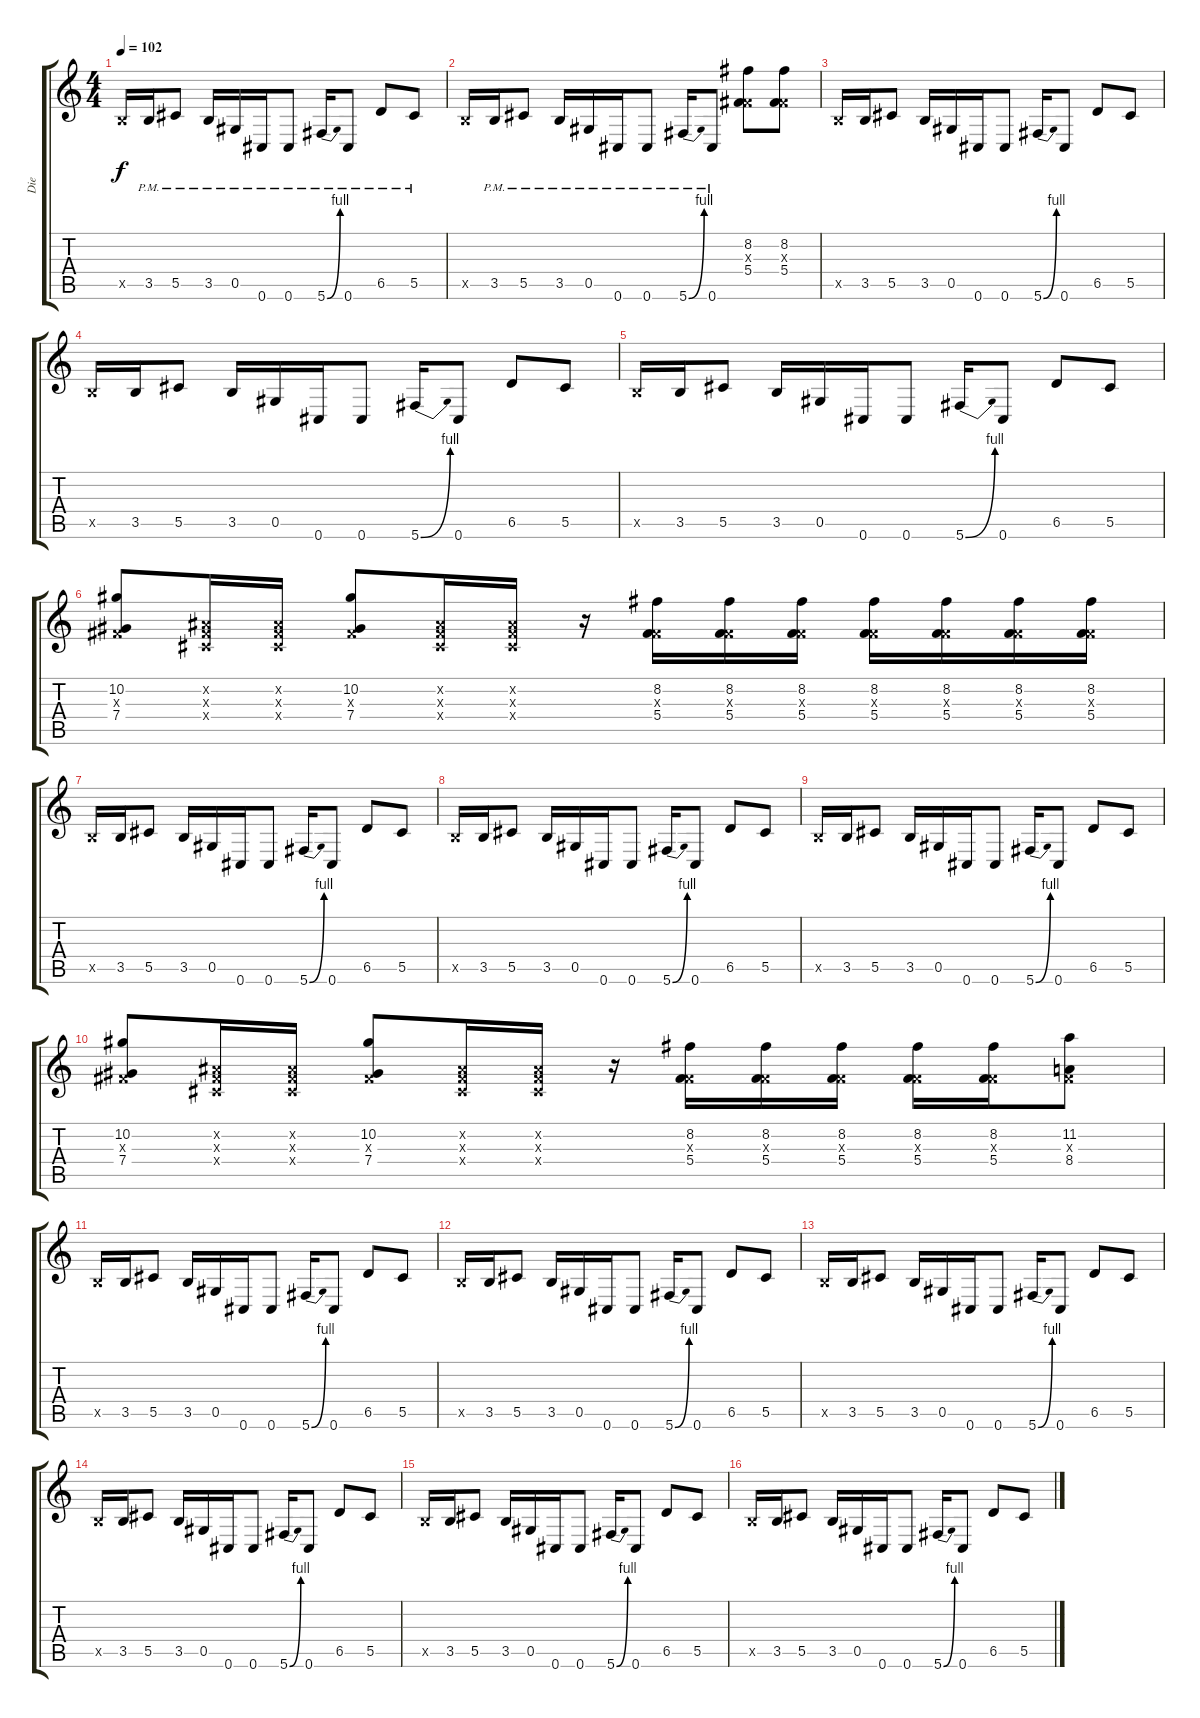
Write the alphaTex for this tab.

\track ("Die" "Die") {instrument distortionguitar}
\staff {score tabs}
\tuning (Eb4 Bb3 Gb3 Db3 Ab2 Db2) {hide}
\ts (4 4)
\tempo 102
\clef g2
\ks c
3.5{x}.16{dy f} 3.5{pm}.16 5.5{pm}.8 3.5{pm}.16 0.5{pm}.16 0.6{pm}.16 0.6{pm}.8 5.6{be (bend 0 0 60 4) pm}.16 0.6{pm}.8 6.5{pm}.8 5.5{pm}.8 |
3.5{x}.16 3.5{pm}.16 5.5{pm}.8 3.5{pm}.16 0.5{pm}.16 0.6{pm}.16 0.6{pm}.8 5.6{be (bend 0 0 60 4) pm}.16 0.6{pm}.8 (8.2 0.3{x} 5.4).8 (8.2 0.3{x} 5.4).8 |
3.5{x}.16 3.5.16 5.5.8 3.5.16 0.5.16 0.6.16 0.6.8 5.6{be (bend 0 0 60 4)}.16 0.6.8 6.5.8 5.5.8 |
3.5{x}.16 3.5.16 5.5.8 3.5.16 0.5.16 0.6.16 0.6.8 5.6{be (bend 0 0 60 4)}.16 0.6.8 6.5.8 5.5.8 |
3.5{x}.16 3.5.16 5.5.8 3.5.16 0.5.16 0.6.16 0.6.8 5.6{be (bend 0 0 60 4)}.16 0.6.8 6.5.8 5.5.8 |
(10.2 0.3{x} 7.4).8 (0.2{x} 0.3{x} 0.4{x}).16 (0.2{x} 0.3{x} 0.4{x}).16 (10.2 0.3{x} 7.4).8 (0.2{x} 0.3{x} 0.4{x}).16 (0.2{x} 0.3{x} 0.4{x}).16 r.16 (8.2 0.3{x} 5.4).16 (8.2 0.3{x} 5.4).16 (8.2 0.3{x} 5.4).16 (8.2 0.3{x} 5.4).16 (8.2 0.3{x} 5.4).16 (8.2 0.3{x} 5.4).16 (8.2 0.3{x} 5.4).16 |
3.5{x}.16 3.5.16 5.5.8 3.5.16 0.5.16 0.6.16 0.6.8 5.6{be (bend 0 0 60 4)}.16 0.6.8 6.5.8 5.5.8 |
3.5{x}.16 3.5.16 5.5.8 3.5.16 0.5.16 0.6.16 0.6.8 5.6{be (bend 0 0 60 4)}.16 0.6.8 6.5.8 5.5.8 |
3.5{x}.16 3.5.16 5.5.8 3.5.16 0.5.16 0.6.16 0.6.8 5.6{be (bend 0 0 60 4)}.16 0.6.8 6.5.8 5.5.8 |
(10.2 0.3{x} 7.4).8 (0.2{x} 0.3{x} 0.4{x}).16 (0.2{x} 0.3{x} 0.4{x}).16 (10.2 0.3{x} 7.4).8 (0.2{x} 0.3{x} 0.4{x}).16 (0.2{x} 0.3{x} 0.4{x}).16 r.16 (8.2 0.3{x} 5.4).16 (8.2 0.3{x} 5.4).16 (8.2 0.3{x} 5.4).16 (8.2 0.3{x} 5.4).16 (8.2 0.3{x} 5.4).16 (11.2 0.3{x} 8.4).8 |
3.5{x}.16 3.5.16 5.5.8 3.5.16 0.5.16 0.6.16 0.6.8 5.6{be (bend 0 0 60 4)}.16 0.6.8 6.5.8 5.5.8 |
3.5{x}.16 3.5.16 5.5.8 3.5.16 0.5.16 0.6.16 0.6.8 5.6{be (bend 0 0 60 4)}.16 0.6.8 6.5.8 5.5.8 |
3.5{x}.16 3.5.16 5.5.8 3.5.16 0.5.16 0.6.16 0.6.8 5.6{be (bend 0 0 60 4)}.16 0.6.8 6.5.8 5.5.8 |
3.5{x}.16 3.5.16 5.5.8 3.5.16 0.5.16 0.6.16 0.6.8 5.6{be (bend 0 0 60 4)}.16 0.6.8 6.5.8 5.5.8 |
3.5{x}.16 3.5.16 5.5.8 3.5.16 0.5.16 0.6.16 0.6.8 5.6{be (bend 0 0 60 4)}.16 0.6.8 6.5.8 5.5.8 |
3.5{x}.16 3.5.16 5.5.8 3.5.16 0.5.16 0.6.16 0.6.8 5.6{be (bend 0 0 60 4)}.16 0.6.8 6.5.8 5.5.8
